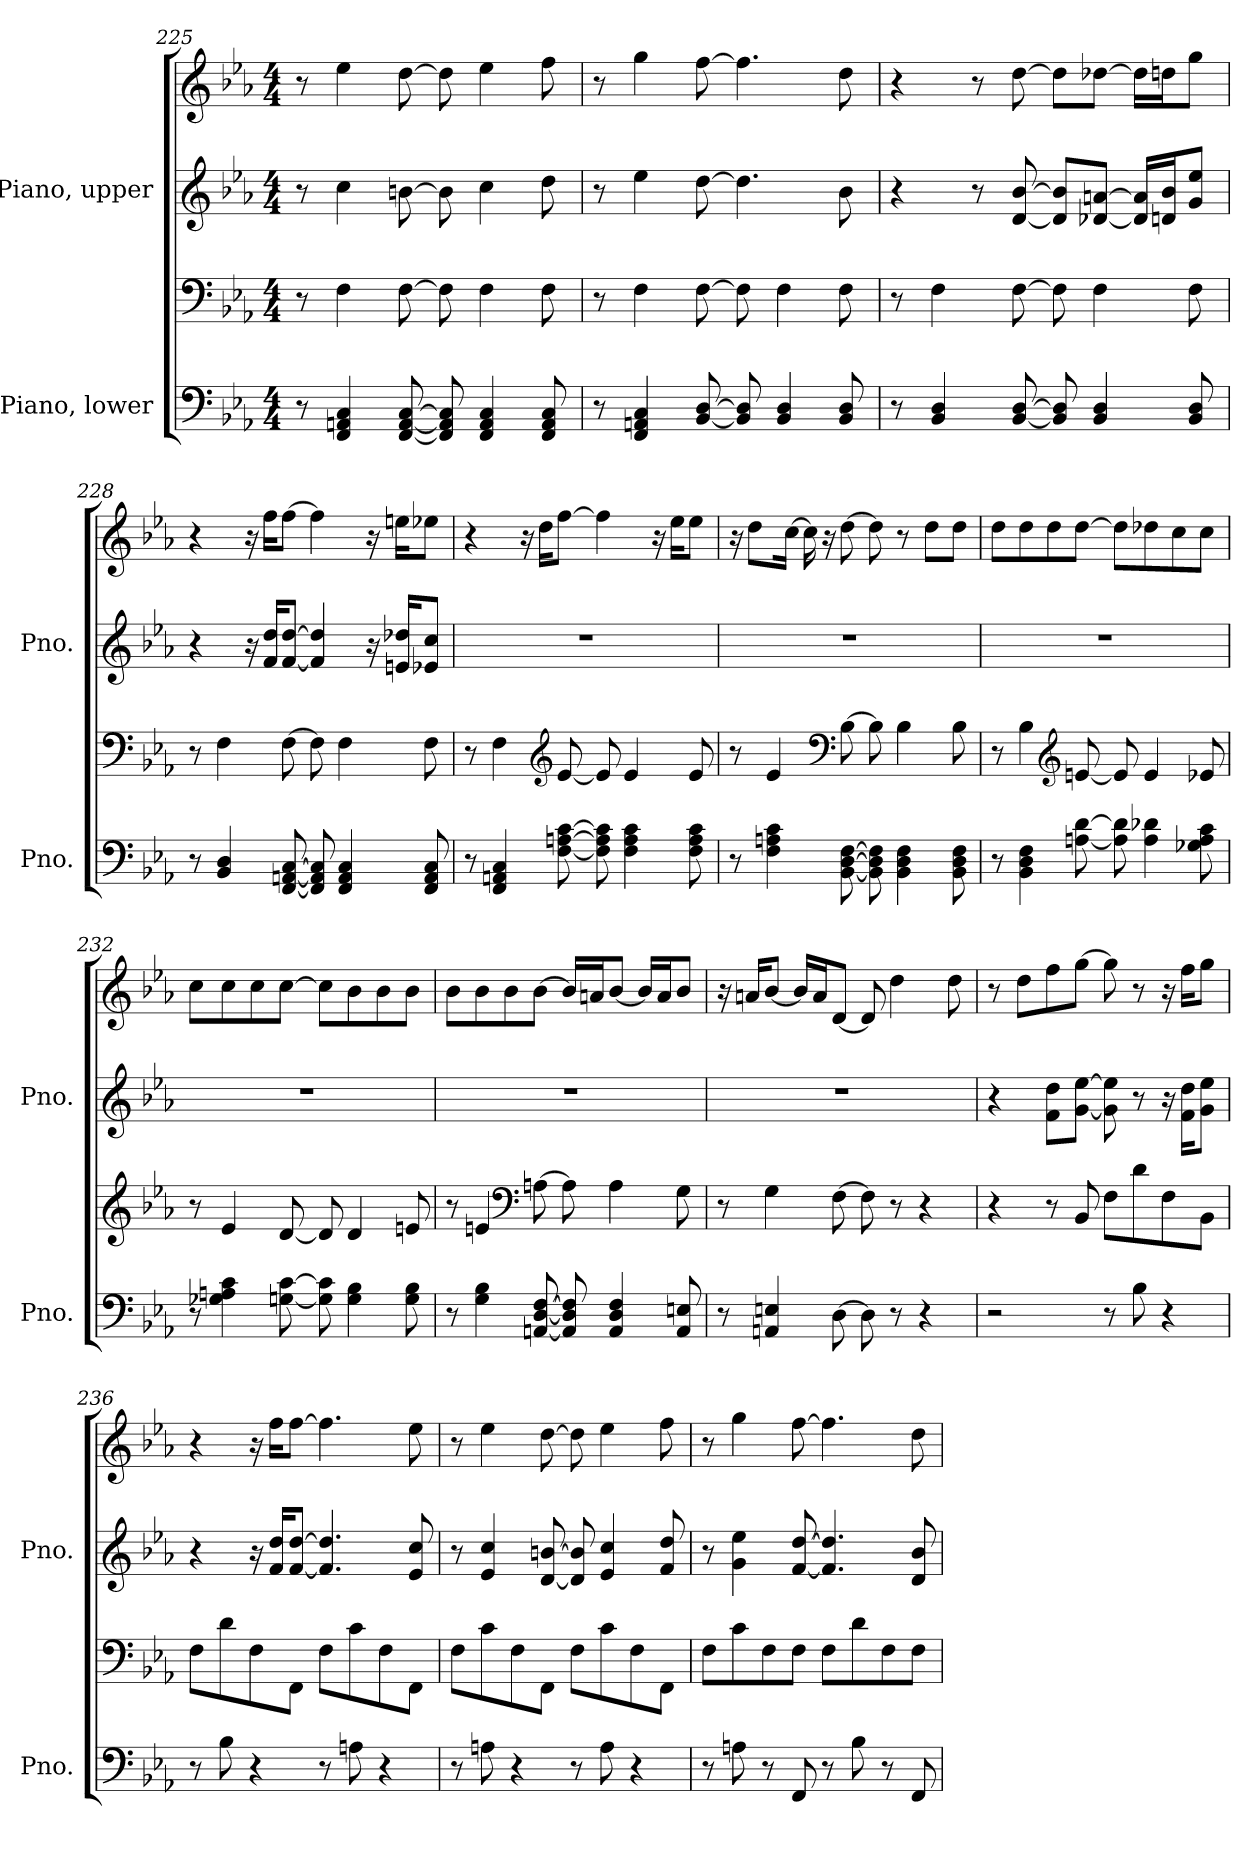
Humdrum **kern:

**kern	**kern	**kern	**kern
*part2	*part2	*part1	*part1
*staff4	*staff3	*staff2	*staff1
*I"Piano, lower	*	*I"Piano, upper	*
*I'Pno.	*	*I'Pno.	*
*clefF4	*clefF4	*clefG2	*clefG2
*k[b-e-a-]	*k[b-e-a-]	*k[b-e-a-]	*k[b-e-a-]
*M4/4	*M4/4	*M4/4	*M4/4
=225	=225	=225	=225
8r	8r	8r	8r
4FF/ 4AAn/ 4C/	4F\	4cc\	4ee-\
[8FF/ [8AA/ [8C/	[8F\	[8bn\	[8dd\
8FF/] 8AA/] 8C/]	8F\]	8b\]	8dd\]
4FF/ 4AA/ 4C/	4F\	4cc\	4ee-\
8FF/ 8AA/ 8C/	8F\	8dd\	8ff\
=226	=226	=226	=226
8r	8r	8r	8r
4FF/ 4AAn/ 4C/	4F\	4ee-\	4gg\
[8BB-/ [8D/	[8F\	[8dd\	[8ff\
8BB-/] 8D/]	8F\]	4.dd\]	4.ff\]
4BB-/ 4D/	4F\	.	.
8BB-/ 8D/	8F\	8b-\	8dd\
!!LO:LB:g=z
=227	=227	=227	=227
8r	8r	4r	4r
4BB-/ 4D/	4F\	.	.
.	.	8r	8r
[8BB-/ [8D/	[8F\	[8d/ [8b-/	[8dd\
8BB-/] 8D/]	8F\]	8d/] 8b-/]L	8dd\L]
4BB-/ 4D/	4F\	[8d-X/ [8an/J	[8dd-X\J
.	.	16d-/] 16a/]LL	16dd-\LL]
.	.	16dn/ 16b-/J	16ddn\J
8BB-/ 8D/	8F\	8g/ 8ee-/J	8gg\J
=228	=228	=228	=228
8r	8r	4r	4r
4BB-/ 4D/	4F\	.	.
.	.	16r	16r
.	.	16f/ 16dd/KL	16ff\KL
[8FF/ [8AAn/ [8C/	[8F\	[8f/ [8dd/J	[8ff\J
8FF/] 8AA/] 8C/]	8F\]	4f/] 4dd/]	4ff\]
4FF/ 4AA/ 4C/	4F\	.	.
.	.	16r	16r
.	.	16en/ 16dd-X/KL	16een\KL
8FF/ 8AA/ 8C/	8F\	8e-X/ 8cc/J	8ee-X\J
=229	=229	=229	=229
8r	8r	1r	4r
4FF/ 4AAn/ 4C/	4F\	.	.
.	.	.	16r
.	.	.	16dd\KL
*	*clefG2	*	*
[8F\ [8An\ [8c\	[8e-/	.	[8ff\J
8F\] 8A\] 8c\]	8e-/]	.	4ff\]
4F\ 4A\ 4c\	4e-/	.	.
.	.	.	16r
.	.	.	16ee-\KL
8F\ 8A\ 8c\	8e-/	.	8ee-\J
!!LO:PB:g=z
=230	=230	=230	=230
8r	8r	1r	16r
.	.	.	8dd\L
4F\ 4An\ 4c\	4e-/	.	.
.	.	.	[16cc\Jk
.	.	.	16cc\]
.	.	.	16r
*	*clefF4	*	*
[8BB-\ [8D\ [8F\	[8B-\	.	[8dd\
8BB-\] 8D\] 8F\]	8B-\]	.	8dd\]
4BB-\ 4D\ 4F\	4B-\	.	8r
.	.	.	8dd\L
8BB-\ 8D\ 8F\	8B-\	.	8dd\J
=231	=231	=231	=231
8r	8r	1r	8dd\L
4BB-\ 4D\ 4F\	4B-\	.	8dd\
.	.	.	8dd\
*	*clefG2	*	*
[8An\ [8d\	[8en/	.	[8dd\J
8A\] 8d\]	8e/]	.	8dd\L]
4A\ 4d-X\	4e/	.	8dd-X\
.	.	.	8cc\
8G-X\ 8A\ 8c\	8e-X/	.	8cc\J
=232	=232	=232	=232
8r	8r	1r	8cc\L
4G-X\ 4An\ 4c\	4e-/	.	8cc\
.	.	.	8cc\
[8Gn\ [8c\	[8d/	.	[8cc\J
8G\] 8c\]	8d/]	.	8cc\L]
4G\ 4B-\	4d/	.	8b-\
.	.	.	8b-\
8G\ 8B-\	8en/	.	8b-\J
!!LO:LB:g=z
=233	=233	=233	=233
8r	8r	1r	8b-\L
4G\ 4B-\	4en/	.	8b-\
.	.	.	8b-\
*	*clefF4	*	*
[8AAn/ [8D/ [8F/	[8An\	.	[8b-\J
8AA/] 8D/] 8F/]	8A\]	.	16b-/LL]
.	.	.	16an/J
4AA/ 4D/ 4F/	4A\	.	[8b-/J
.	.	.	16b-/LL]
.	.	.	16a/J
8AA/ 8En/	8G\	.	8b-/J
=234	=234	=234	=234
8r	8r	1r	16r
.	.	.	16an/KL
4AAn/ 4En/	4G\	.	[8b-/J
.	.	.	16b-/LL]
.	.	.	16a/J
[8D\	[8F\	.	[8d/J
8D\]	8F\]	.	8d/]
8r	8r	.	4dd\
4r	4r	.	.
.	.	.	8dd\
=235	=235	=235	=235
2r	4r	4r	8r
.	.	.	8dd\L
.	8r	8f\ 8dd\L	8ff\
.	8BB-/	[8g\ [8ee-\J	[8gg\J
8r	8F\L	8g\] 8ee-\]	8gg\]
8B-\	8d\	8r	8r
4r	8F\	16r	16r
.	.	16f\ 16dd\KL	16ff\KL
.	8BB-\J	8g\ 8ee-\J	8gg\J
!!LO:LB:g=z
=236	=236	=236	=236
8r	8F\L	4r	4r
8B-\	8d\	.	.
4r	8F\	16r	16r
.	.	16f/ 16dd/KL	16ff\KL
.	8FF\J	[8f/ [8dd/J	[8ff\J
8r	8F\L	4.f/] 4.dd/]	4.ff\]
8An\	8c\	.	.
4r	8F\	.	.
.	8FF\J	8e-/ 8cc/	8ee-\
=237	=237	=237	=237
8r	8F\L	8r	8r
8An\	8c\	4e-/ 4cc/	4ee-\
4r	8F\	.	.
.	8FF\J	[8d/ [8bn/	[8dd\
8r	8F\L	8d/] 8b/]	8dd\]
8A\	8c\	4e-/ 4cc/	4ee-\
4r	8F\	.	.
.	8FF\J	8f/ 8dd/	8ff\
=238	=238	=238	=238
8r	8F\L	8r	8r
8An\	8c\	4g\ 4ee-\	4gg\
8r	8F\	.	.
8FF/	8F\J	[8f/ [8dd/	[8ff\
8r	8F\L	4.f/] 4.dd/]	4.ff\]
8B-\	8d\	.	.
8r	8F\	.	.
8FF/	8F\J	8d/ 8b-/	8dd\
=	=	=	=
*-	*-	*-	*-
